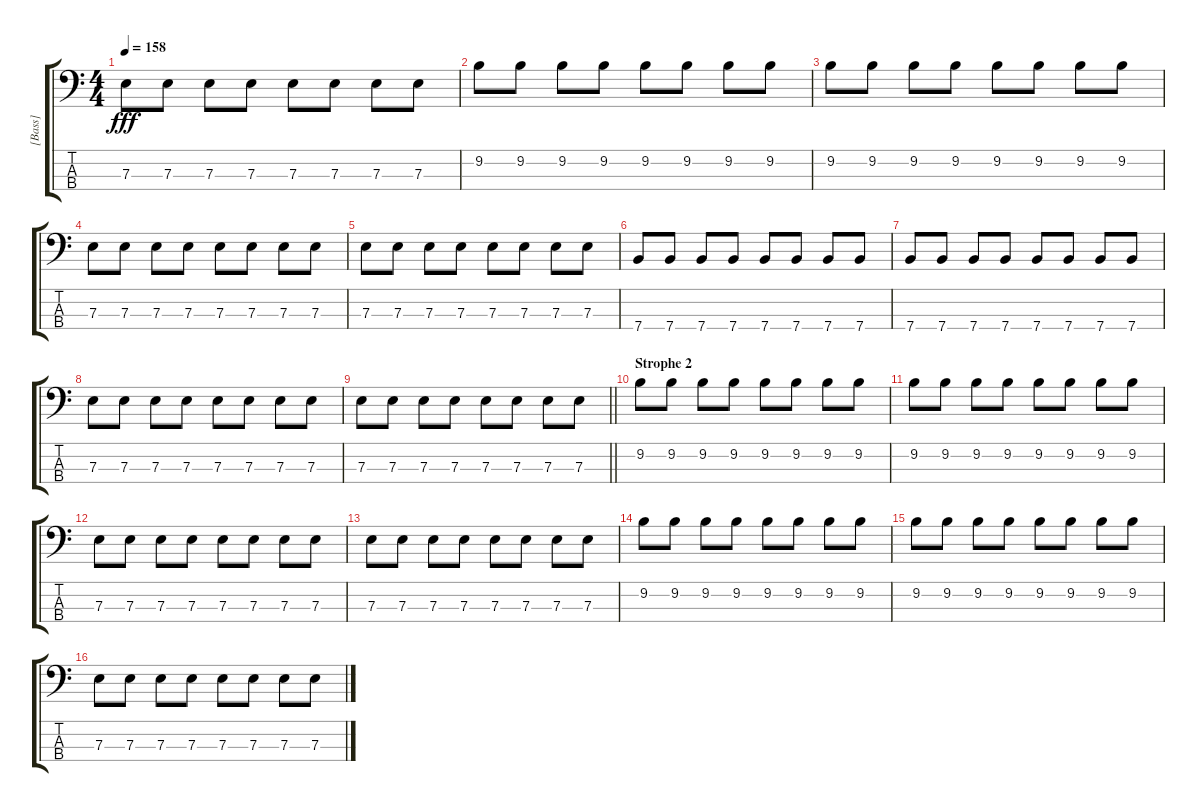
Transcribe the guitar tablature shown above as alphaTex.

\track ("[Bass]" "[Bass]") {instrument electricbasspick}
\staff {score tabs}
\tuning (G2 D2 A1 E1) {hide}
\ts (4 4)
\tempo 158
\clef f4
\ks c
7.3.8{dy fff} 7.3.8 7.3.8 7.3.8 7.3.8 7.3.8 7.3.8 7.3.8 |
9.2.8 9.2.8 9.2.8 9.2.8 9.2.8 9.2.8 9.2.8 9.2.8 |
9.2.8 9.2.8 9.2.8 9.2.8 9.2.8 9.2.8 9.2.8 9.2.8 |
7.3.8 7.3.8 7.3.8 7.3.8 7.3.8 7.3.8 7.3.8 7.3.8 |
7.3.8 7.3.8 7.3.8 7.3.8 7.3.8 7.3.8 7.3.8 7.3.8 |
7.4.8 7.4.8 7.4.8 7.4.8 7.4.8 7.4.8 7.4.8 7.4.8 |
7.4.8 7.4.8 7.4.8 7.4.8 7.4.8 7.4.8 7.4.8 7.4.8 |
7.3.8 7.3.8 7.3.8 7.3.8 7.3.8 7.3.8 7.3.8 7.3.8 |
\barLineRight lightlight
7.3.8 7.3.8 7.3.8 7.3.8 7.3.8 7.3.8 7.3.8 7.3.8 |
\section ("" "Strophe 2")
9.2.8 9.2.8 9.2.8 9.2.8 9.2.8 9.2.8 9.2.8 9.2.8 |
9.2.8 9.2.8 9.2.8 9.2.8 9.2.8 9.2.8 9.2.8 9.2.8 |
7.3.8 7.3.8 7.3.8 7.3.8 7.3.8 7.3.8 7.3.8 7.3.8 |
7.3.8 7.3.8 7.3.8 7.3.8 7.3.8 7.3.8 7.3.8 7.3.8 |
9.2.8 9.2.8 9.2.8 9.2.8 9.2.8 9.2.8 9.2.8 9.2.8 |
9.2.8 9.2.8 9.2.8 9.2.8 9.2.8 9.2.8 9.2.8 9.2.8 |
7.3.8 7.3.8 7.3.8 7.3.8 7.3.8 7.3.8 7.3.8 7.3.8
